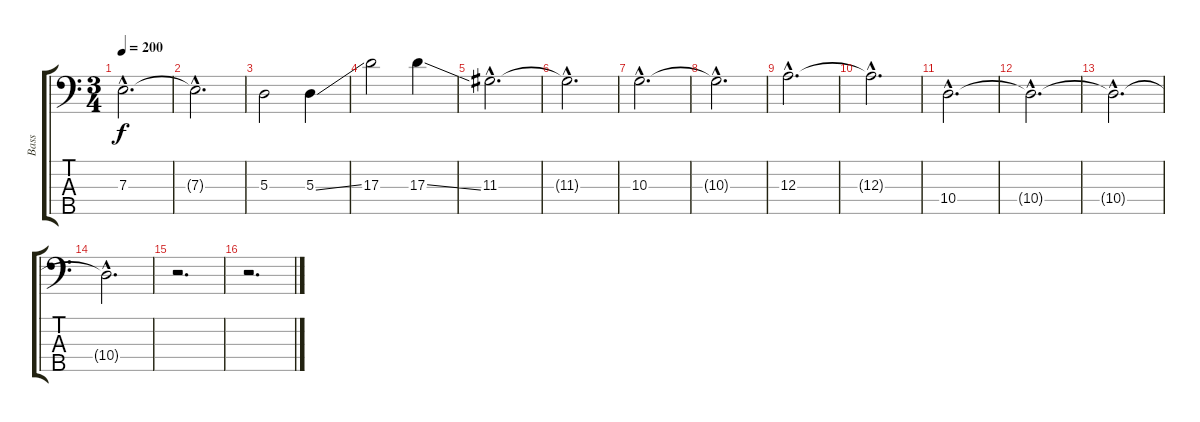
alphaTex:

\track ("Bass" "Bass") {instrument electricbassfinger}
\staff {score tabs}
\tuning (G2 D2 A1 E1 B0) {hide}
\ts (3 4)
\tempo 200
\clef f4
\ks c
7.3{hac}.2{d dy f} |
7.3{hac t}.2{d} |
5.3.2 5.3{ss}.4 |
17.3.2 17.3{ss}.4 |
11.3{hac}.2{d} |
11.3{hac t}.2{d} |
10.3{hac}.2{d} |
10.3{hac t}.2{d} |
12.3{hac}.2{d} |
12.3{hac t}.2{d} |
10.4{hac}.2{d} |
10.4{hac t}.2{d} |
10.4{hac t}.2{d} |
10.4{hac t}.2{d} |
r.2{d} |
r.2{d}
